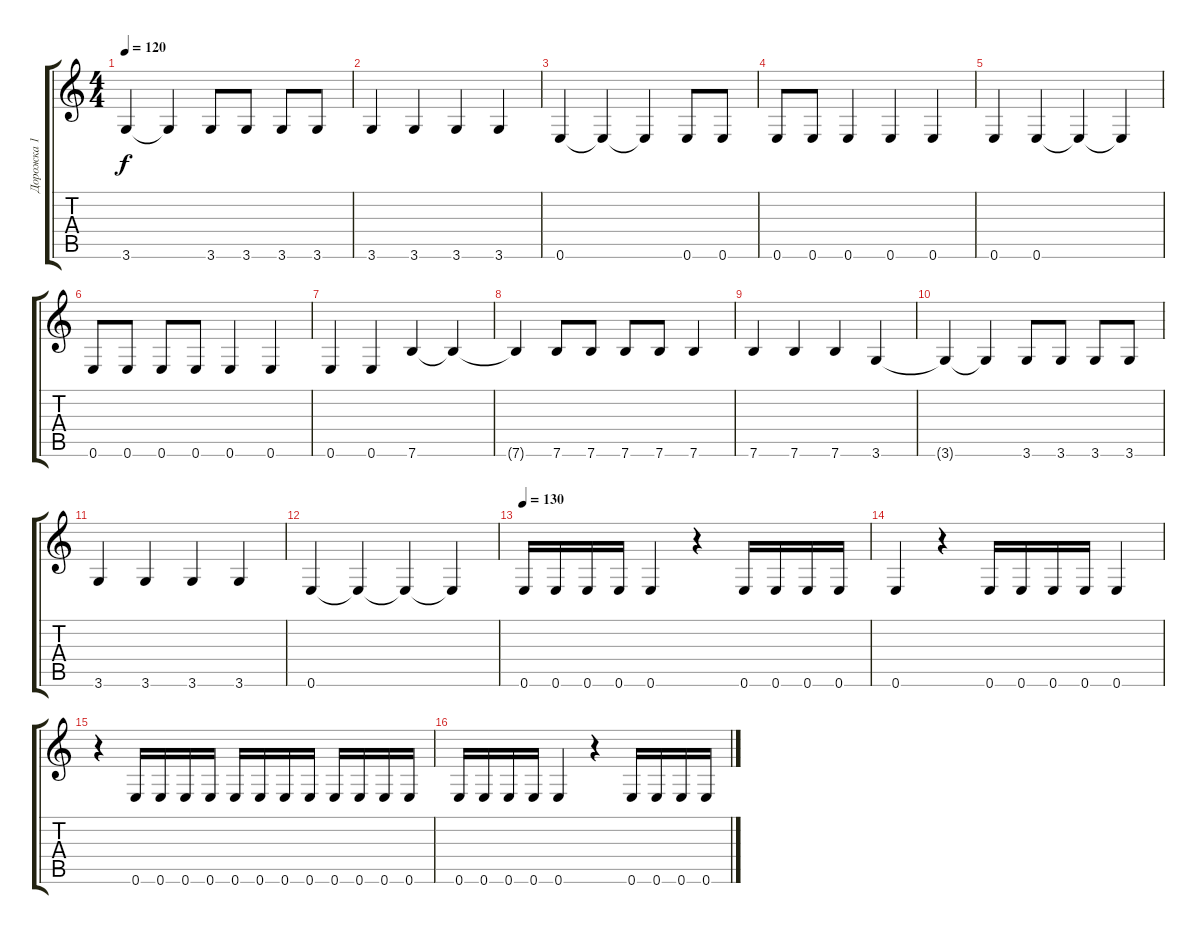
\track ("Дорожка 1" "Дорожка 1") {instrument acousticguitarnylon}
\staff {score tabs}
\tuning (E4 B3 G3 D3 A2 E2) {hide}
\ts (4 4)
\tempo 120
\clef g2
\ks c
3.6{t}.4{dy f} 3.6{t}.4 3.6.8 3.6.8 3.6.8 3.6.8 |
3.6.4 3.6.4 3.6.4 3.6.4 |
0.6.4 0.6{t}.4 0.6{t}.4 0.6.8 0.6.8 |
0.6.8 0.6.8 0.6.4 0.6.4 0.6.4 |
0.6.4 0.6.4 0.6{t}.4 0.6{t}.4 |
0.6.8 0.6.8 0.6.8 0.6.8 0.6.4 0.6.4 |
0.6.4 0.6.4 7.6.4 7.6{t}.4 |
7.6{t}.4 7.6.8 7.6.8 7.6.8 7.6.8 7.6.4 |
7.6.4 7.6.4 7.6.4 3.6.4 |
3.6{t}.4 3.6{t}.4 3.6.8 3.6.8 3.6.8 3.6.8 |
3.6.4 3.6.4 3.6.4 3.6.4 |
0.6.4 0.6{t}.4 0.6{t}.4 0.6{t}.4 |
\tempo 130
0.6.16{volume 16} 0.6.16 0.6.16 0.6.16 0.6.4 r.4 0.6.16 0.6.16 0.6.16 0.6.16 |
0.6.4 r.4 0.6.16 0.6.16 0.6.16 0.6.16 0.6.4 |
r.4 0.6.16 0.6.16 0.6.16 0.6.16 0.6.16 0.6.16 0.6.16 0.6.16 0.6.16 0.6.16 0.6.16 0.6.16 |
0.6.16 0.6.16 0.6.16 0.6.16 0.6.4 r.4 0.6.16 0.6.16 0.6.16 0.6.16
